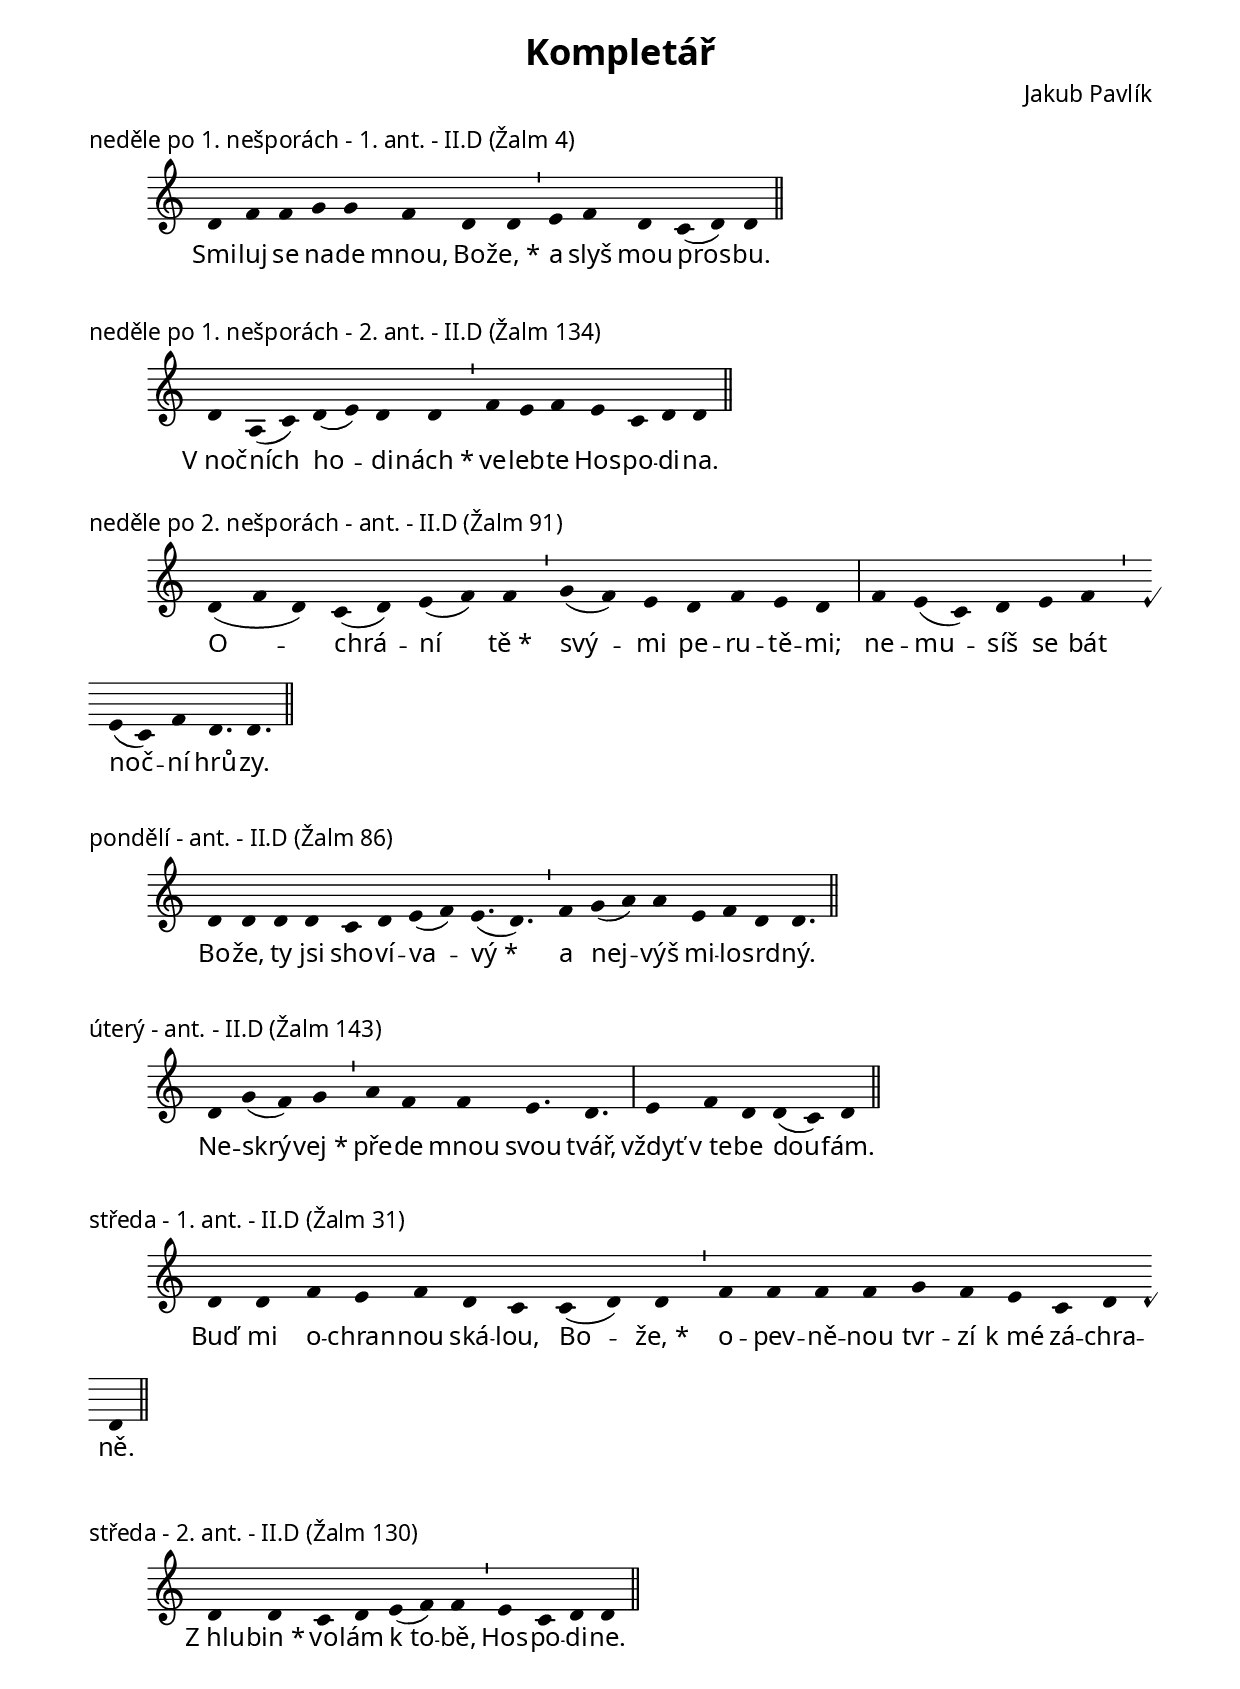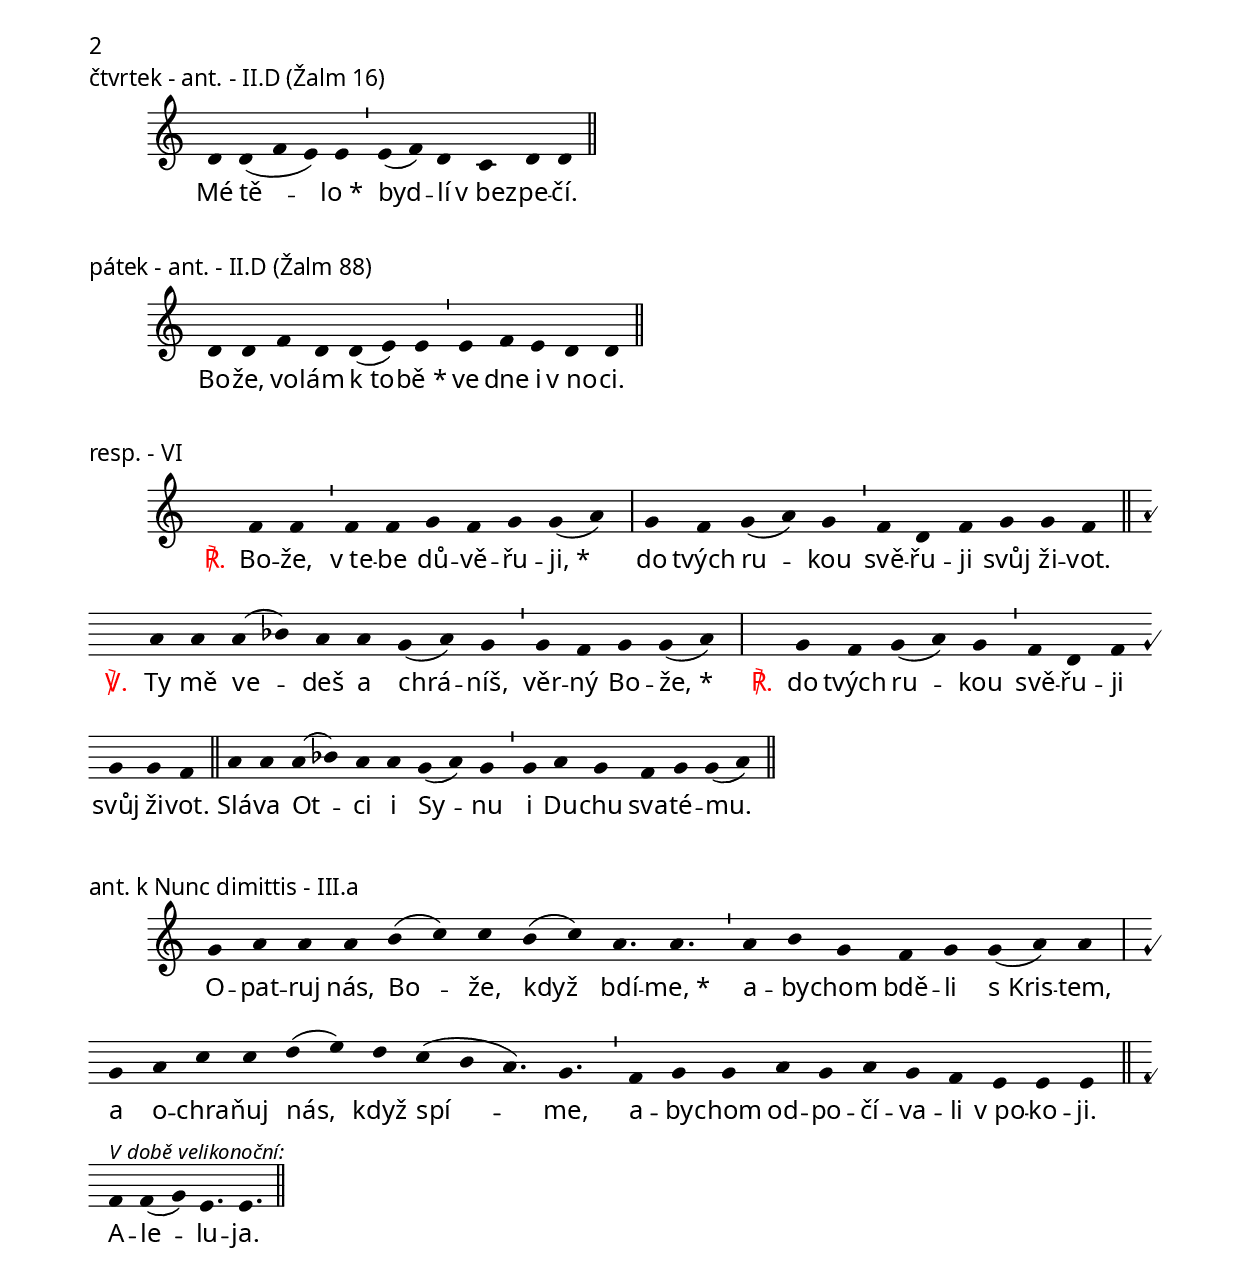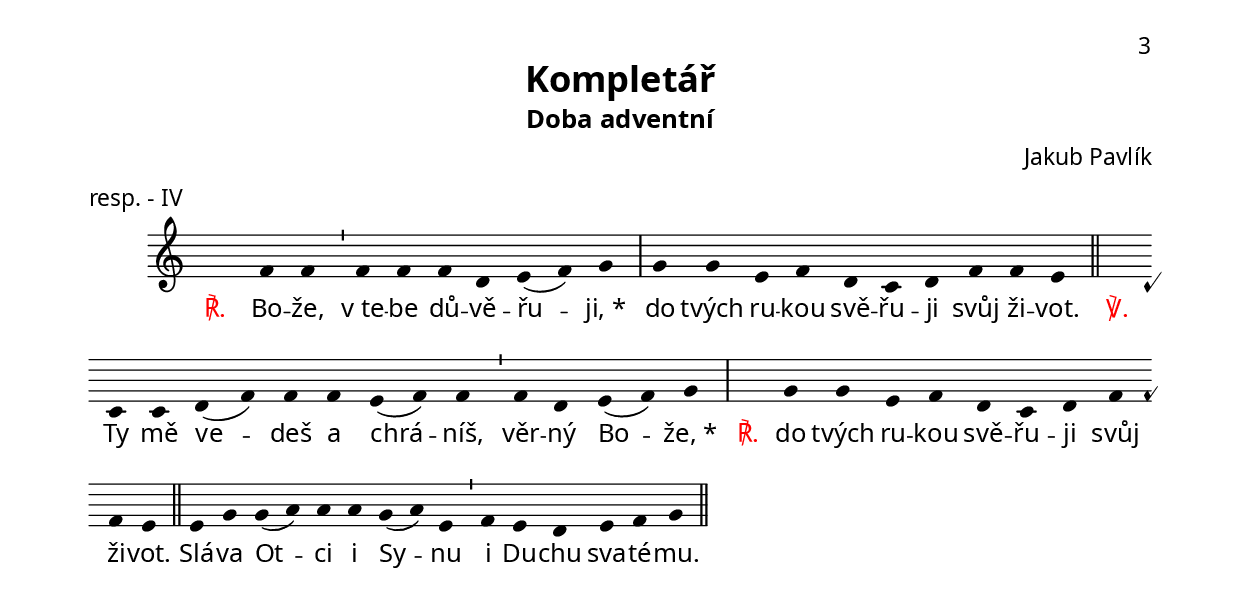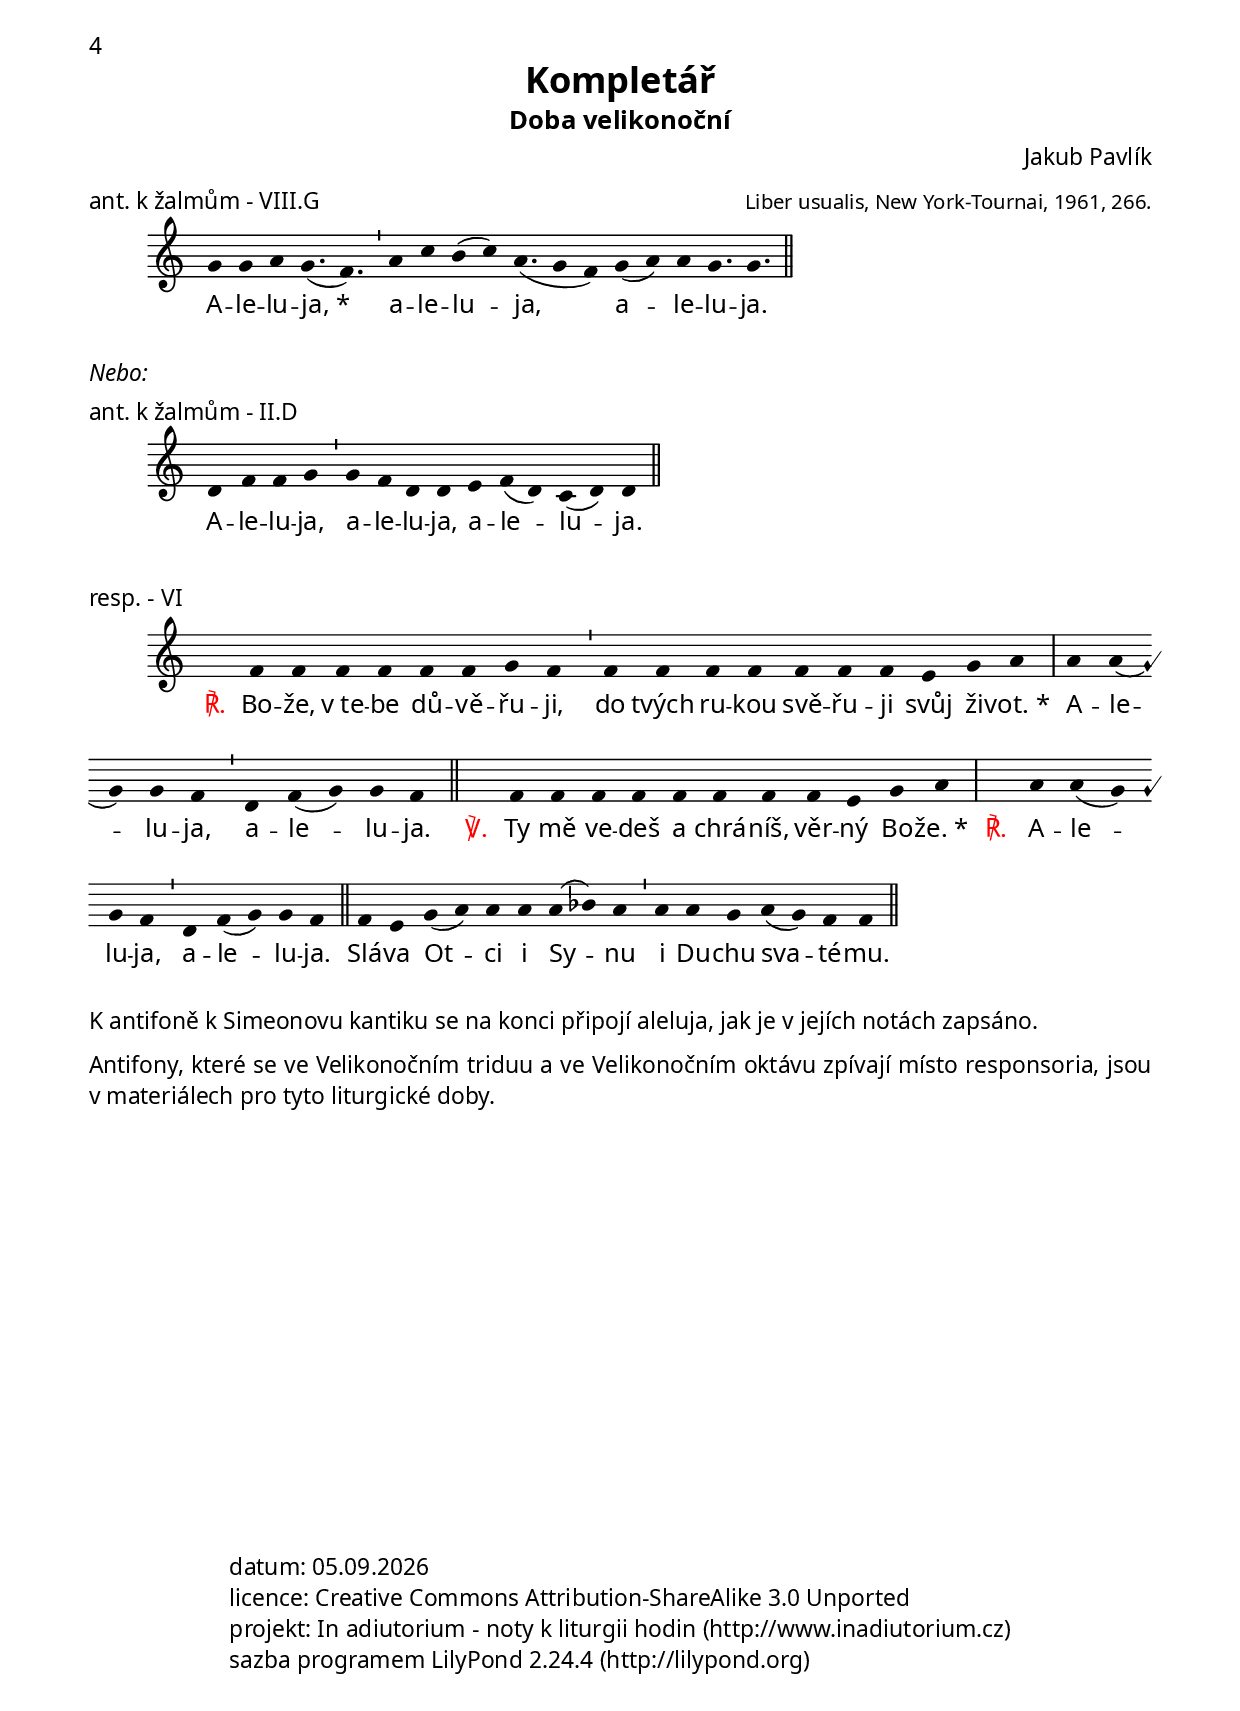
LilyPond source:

\version "2.19.4"

\header {
  title = "Kompletář"
  composer = "Jakub Pavlík"
}

\include "spolecne.ly"
\include "dilyresponsorii.ly"

\paper {
  ragged-bottom=##f
  ragged-last-bottom=##t
}

\score {
  \relative c' {
    \choralniRezim

    d4 f f g g f d d \barMin e f d c( d) d \barFinalis
  }
  \addlyrics {
    Smi -- luj se na -- de mnou, Bo -- že,_* a slyš mou pros -- bu.
  }
  \header {
    quid = "neděle po 1. nešporách - 1. ant."
    quidbreve = "1. ant."
    modus = "II"
    differentia = "D"
    psalmus = "Žalm 4"
    id = "nei1"
    piece = \markup\sestavTitulek
  }
}

\score {
  \relative c' {
    \choralniRezim
    d4 a( c) d( e) d d \barMin
    f4 e f e c d d4 \barFinalis
  }
  \addlyrics {
    V_noč -- ních ho -- di -- nách_* ve -- leb -- te Hos -- po -- di -- na.
  }
  \header {
    quid = "neděle po 1. nešporách - 2. ant."
    quidbreve = "2. ant."
    modus = "II"
    differentia = "D"
    psalmus = "Žalm 134"
    placet = "_V nočních_ je hodně neobvyklé - mám tu antifonu takhle rád, ale spíš není způsobilá stát se součástí kánonu českého chorálu"
    piece = \markup\sestavTitulek
    id = "nei2"
  }
}

\score {
  \relative c' {
    \choralniRezim
    d4( f d) c( d) e( f) f \barMin
    g( f) e d f e d \barMax
    f e( c) d e f \barMin
    e( c) f d4. d4. \barFinalis
  }
  \addlyrics {
    O -- chrá -- ní tě_* svý -- mi pe -- ru -- tě -- mi;
    ne -- mu -- síš se bát noč -- ní hrů -- zy.
  }
  \header {
    quid = "neděle po 2. nešporách - ant."
    quidbreve = "ant."
    modus = "II"
    differentia = "D"
    psalmus = "Žalm 91"
    placet = "starý nápěv, dnes už z korpusu ve více ohledech nelibě vyčnívá"
    piece = \markup\sestavTitulek
    id = "neii"
  }
}

\score {
  \relative c' {
    \choralniRezim
    d4 d d d c d e( f) e4.( d) \barMin f4 g( a) a e f d d4. \barFinalis
  }
  \addlyrics {
    Bo -- že, ty jsi sho -- ví -- va -- vý_* a nej -- výš mi -- lo -- srd -- ný.
  }
  \header {
    quid = "pondělí - ant."
    quidbreve = "ant."
    modus = "II"
    differentia = "D"
    placet = "ten velký skok působí nuceně/přehnaně/nepřirozeně"
    piece = \markup\sestavTitulek
    psalmus = "Žalm 86"
    id = "po"
  }
}

\score {
  \relative c' {
    \choralniRezim
    d4 g( f) g \barMin a f f e4. d \barMax
    e4 f d d( c) d \barFinalis
  }
  \addlyrics {
    Ne -- skrý -- vej_* pře -- de mnou svou tvář,
    vždyť v_te -- be dou -- fám.
  }
  \header {
    quid = "úterý - ant."
    quidbreve = "ant."
    modus = "II"
    differentia = "D"
    psalmus = "Žalm 143"
    placet = "také moje oblíbená antifona, ale začátek není pro modus II zrovna typický"
    piece = \markup\sestavTitulek
    id = "ut"
  }
}

\score {
  \relative c' {
    \choralniRezim
    d4 d f e f d c c( d) d \barMin
    f f f f g f e c d d \barFinalis
  }
  \addlyrics {
    Buď mi o -- chran -- nou ská -- lou, Bo -- že,_*
    o -- pev -- ně -- nou tvr -- zí k_mé zá -- chra -- ně.
  }
  \header {
    quid = "středa - 1. ant."
    quidbreve = "1. ant."
    modus = "II"
    differentia = "D"
    psalmus = "Žalm 31"
    piece = \markup\sestavTitulek
    id = "st1"
  }
}

\score {
  \relative c' {
    \choralniRezim
    d4 d c d e( f) f \barMin
    e c d d \barFinalis
  }
  \addlyrics {
    Z_hlu -- bin_* vo -- lám k_to -- bě, Hos -- po -- di -- ne.
  }
  \header {
    quid = "středa - 2. ant."
    quidbreve = "2. ant."
    modus = "II"
    differentia = "D"
    psalmus = "Žalm 130"
    piece = \markup\sestavTitulek
    id = "st2"
  }
}

\pageBreak % ZLOM

\score {
  \relative c' {
    \choralniRezim
    d4 d( f e) e \barMin e( f) d c d d \barFinalis
  }
  \addlyrics {
    Mé tě -- lo_* byd -- lí v_bez -- pe -- čí.
  }
  \header {
    quid = "čtvrtek - ant."
    quidbreve = "ant."
    modus = "II"
    differentia = "D"
    psalmus = "Žalm 16"
    piece = \markup\sestavTitulek
    id = "ct"
  }
}

\score {
  \relative c' {
    \choralniRezim
    d4 d f d d( e) e \barMin e f e d d \barFinalis
  }
  \addlyrics {
    Bo -- že, vo -- lám k_to -- bě_* ve dne i v_no -- ci.
  }
  \header {
    quid = "pátek - ant."
    quidbreve = "ant."
    modus = "II"
    differentia = "D"
    psalmus = "Žalm 88"
    piece = \markup\sestavTitulek
    id = "pa"
  }
}

\score {
  \relative c' {
    \choralniRezim

    % R
    \neviditelna f
    f4 f \barMin f f g f g g( a) \barMax
    g4 f g( a) g \barMin f d f g g f \barFinalis
    % V
    \neviditelna a
    a4 a a( bes) a a g( a) g \barMin g f g g( a) \barMax
    % R
    \neviditelna g
    g4 f g( a) g \barMin f d f g g f \barFinalis
    % Slava
    \respVIdoxologie \barFinalis
  }
  \addlyrics {
    \Response Bo -- že, v_te -- be dů -- vě -- řu -- ji,_*
    do tvých ru -- kou svě -- řu -- ji svůj ži -- vot.
    \Verse Ty mě ve -- deš a chrá -- níš, věr -- ný Bo -- že,_*
    \Response do tvých ru -- kou svě -- řu -- ji svůj ži -- vot.
    \textRespDoxologie
  }
  \header {
    quid = "resp."
    modus = "VI"
    piece = \markup {\sestavTitulekResp}
    id = "resp"
  }
}

\score {
  \relative c'' {
    \choralniRezim
    g4 a a a b( c) c b( c) a4. a \barMin
    a4 b g f g g( a) a \barMax
    g a c c d( e) d c( b a4.) g \barMin
    f4 g g a g a g f e e e \barFinalis
    f^\rubrVelikAleluja f( g) e4. e \barFinalis
  }
  \addlyrics {
    O -- pat -- ruj nás, Bo -- že, když bdí -- me,_*
    a -- by -- chom bdě -- li s_Kris -- tem,
    a o -- chra -- ňuj nás, když spí -- me,
    a -- by -- chom od -- po -- čí -- va -- li v_po -- ko -- ji.
    A -- le -- lu -- ja.
  }
  \header {
    quid = "ant. k Nunc dimittis"
    quidbreve = "ant."
    modus = "III"
    differentia = "a"
    psalmus = "Nunc dimittis"
    piece = \markup {\sestavTitulekBezZalmu}
    id = "sim"
  }
}

\bookpart {
  \header {
    subtitle = "Doba adventní"
  }

  \score {
    \relative c' {
      \choralniRezim

      % R
      \neviditelna f
      f4 f \barMin f f f d e( f) g \barMax
      g g e f d c d f f e \barFinalis
      % V
      \neviditelna d
      c c d( f) f f e( f) f \barMin f d e( f) g \barMax
      % R
      \neviditelna g
      g g e f d c d f f e \barFinalis
      % Slava
      \respIVdoxologie \barFinalis
    }
    \addlyrics {
      \Response Bo -- že, v_te -- be dů -- vě -- řu -- ji,_*
      do tvých ru -- kou svě -- řu -- ji svůj ži -- vot.
      \Verse Ty mě ve -- deš a chrá -- níš, věr -- ný Bo -- že,_*
      \Response do tvých ru -- kou svě -- řu -- ji svůj ži -- vot.
      \textRespDoxologie
    }
    \header {
      quid = "resp."
      modus = "IV"
      piece = \markup {\sestavTitulekResp}
      id = "resp-adv"
    }
  }
}

\bookpart {
  \header {
    subtitle = "Doba velikonoční"
  }

  % Tato cast obsahuje mene not a proto je lepsi, aby se, narozdil
  % od prvni casti, noty neroztahovaly na celou stranku, ale byly
  % nakupene nahore:
  \paper {
    ragged-bottom=##f
    ragged-last-bottom=##t
  }

  \score {
    \relative c'' {
      \choralniRezim
      g4 g a g4.( f) \barMin
      a4 c b( c) a4.( g4 f)
      g( a) a g4. g \barFinalis
    }
    \addlyrics {
      A -- le -- lu -- ja,_*
      a -- le -- lu -- ja,
      a -- le -- lu -- ja.
    }
    \header {
      quid = "ant. k žalmům"
      quidbreve = "ant."
      modus = "VIII"
      differentia = "G"
      psalmus = ""
      placet = "nebylo by lepší nevázat se na solesmeskou rytmizaci a vyjít z AR1912?"
      id = "pasch"
      piece = \markup {\sestavTitulekBezZalmu}
      fons_externus = "Liber usualis, New York-Tournai, 1961, 266."
    }
  }

  \markup\italic{Nebo:}

  \score {
    \relative c' {
      \choralniRezim
      d4 f f g \barMin
      g f d d
      e f( d) c( d) d \barFinalis
    }
    \addlyrics {
      A -- le -- lu -- ja,
      a -- le -- lu -- ja,
      a -- le -- lu -- ja.
    }
    \header {
      quid = "ant. k žalmům"
      quidbreve = "ant."
      modus = "II"
      differentia = "D"
      psalmus = ""
      fial = "kompletar.ly#nei1?upraveno&jiny text"
      id = "pasch2"
      piece = \markup {\sestavTitulekBezZalmu}
    }
  }

  \score {
    \relative c' {
      \choralniRezim

      % R
      \neviditelna f
      f4 f f f f f g f \barMin
      f f f f f f f e g a \barMax
      \respVIalelujaResponsum \barFinalis
      % V
      \neviditelna f
      f4 f f f f f f f e g a \barMax
      % R
      \neviditelna a
      \respVIalelujaResponsum \barFinalis
      % Slava
      \respVIalelujaDoxologie \barFinalis
    }
    \addlyrics {
      \Response Bo -- že, v_te -- be dů -- vě -- řu -- ji,
      do tvých ru -- kou svě -- řu -- ji svůj ži -- vot._* \textRespAleluja
      \Verse Ty mě ve -- deš a chrá -- níš, věr -- ný Bo -- že._*
      \Response \textRespAleluja
      \textRespDoxologie
    }
    \header {
      quid = "resp."
      modus = "VI"
      id = "paschresp"
      piece = \markup {\sestavTitulekResp}
    }
  }

  \markup\justify {K antifoně k Simeonovu kantiku se na konci připojí aleluja,
  jak je v jejích notách zapsáno.}

  \markup\justify {Antifony, které se ve Velikonočním triduu
  a ve Velikonočním oktávu zpívají místo responsoria, jsou
  "v materiálech" pro tyto liturgické doby.}
}